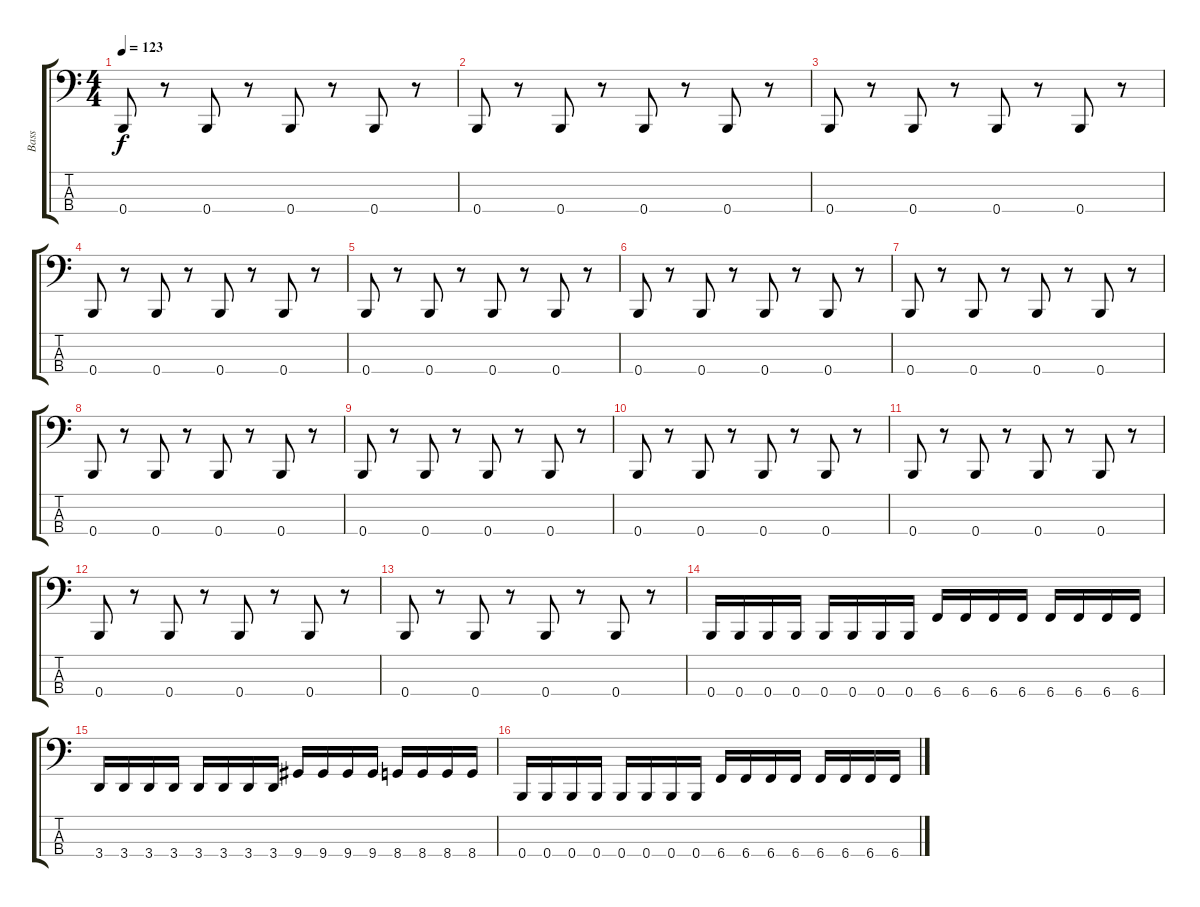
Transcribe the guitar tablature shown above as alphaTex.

\track ("Bass" "Bass") {instrument electricbassfinger}
\staff {score tabs}
\tuning (E2 B1 Gb1 B0) {hide}
\ts (4 4)
\tempo 123
\clef f4
\ks c
0.4.8{dy f} r.8 0.4.8 r.8 0.4.8 r.8 0.4.8 r.8 |
0.4.8 r.8 0.4.8 r.8 0.4.8 r.8 0.4.8 r.8 |
0.4.8 r.8 0.4.8 r.8 0.4.8 r.8 0.4.8 r.8 |
0.4.8 r.8 0.4.8 r.8 0.4.8 r.8 0.4.8 r.8 |
0.4.8 r.8 0.4.8 r.8 0.4.8 r.8 0.4.8 r.8 |
0.4.8 r.8 0.4.8 r.8 0.4.8 r.8 0.4.8 r.8 |
0.4.8 r.8 0.4.8 r.8 0.4.8 r.8 0.4.8 r.8 |
0.4.8 r.8 0.4.8 r.8 0.4.8 r.8 0.4.8 r.8 |
0.4.8 r.8 0.4.8 r.8 0.4.8 r.8 0.4.8 r.8 |
0.4.8 r.8 0.4.8 r.8 0.4.8 r.8 0.4.8 r.8 |
0.4.8 r.8 0.4.8 r.8 0.4.8 r.8 0.4.8 r.8 |
0.4.8 r.8 0.4.8 r.8 0.4.8 r.8 0.4.8 r.8 |
0.4.8 r.8 0.4.8 r.8 0.4.8 r.8 0.4.8 r.8 |
0.4.16 0.4.16 0.4.16 0.4.16 0.4.16 0.4.16 0.4.16 0.4.16 6.4.16 6.4.16 6.4.16 6.4.16 6.4.16 6.4.16 6.4.16 6.4.16 |
3.4.16 3.4.16 3.4.16 3.4.16 3.4.16 3.4.16 3.4.16 3.4.16 9.4.16 9.4.16 9.4.16 9.4.16 8.4.16 8.4.16 8.4.16 8.4.16 |
0.4.16 0.4.16 0.4.16 0.4.16 0.4.16 0.4.16 0.4.16 0.4.16 6.4.16 6.4.16 6.4.16 6.4.16 6.4.16 6.4.16 6.4.16 6.4.16
